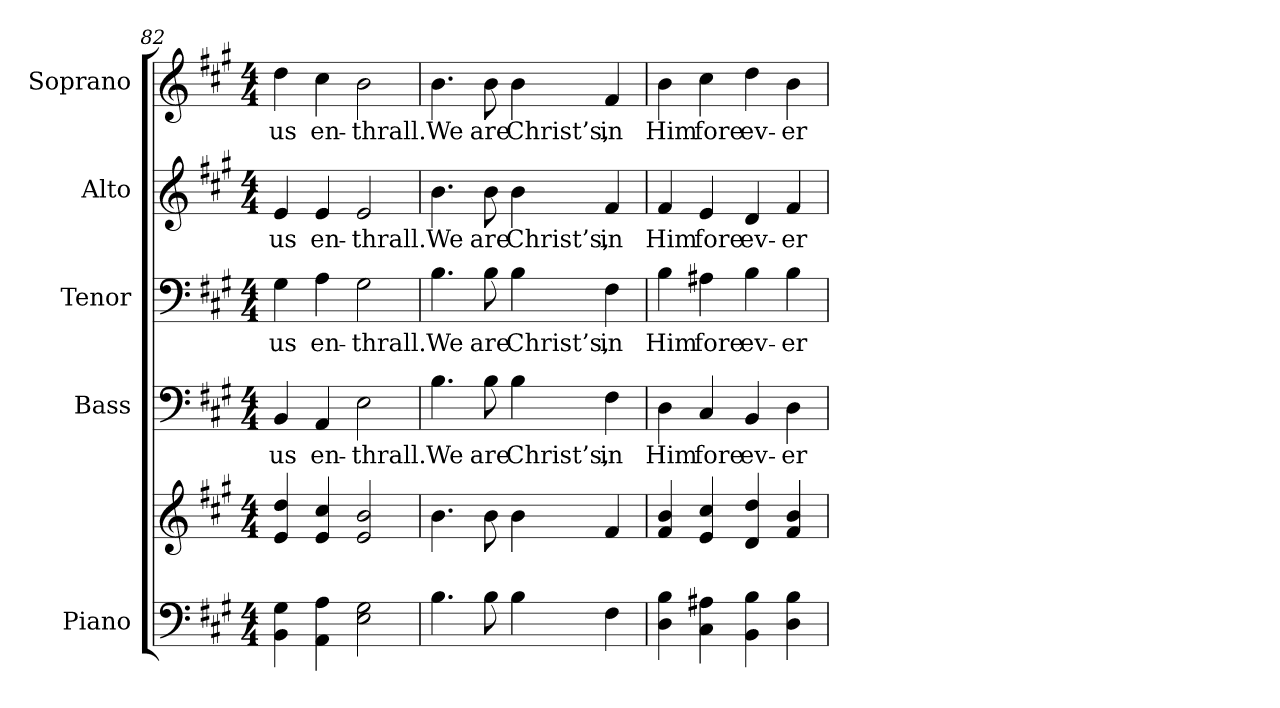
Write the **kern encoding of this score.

**kern	**kern	**kern	**text	**kern	**text	**kern	**text	**kern	**text
*part5	*part5	*part4	*part4	*part3	*part3	*part2	*part2	*part1	*part1
*staff6	*staff5	*staff4	*staff4	*staff3	*staff3	*staff2	*staff2	*staff1	*staff1
*I"Piano	*	*I"Bass	*	*I"Tenor	*	*I"Alto	*	*I"Soprano	*
*I'Pno.	*	*I'B.	*	*I'T.	*	*I'A.	*	*I'S.	*
*clefF4	*clefG2	*clefF4	*	*clefF4	*	*clefG2	*	*clefG2	*
*k[f#c#g#]	*k[f#c#g#]	*k[f#c#g#]	*	*k[f#c#g#]	*	*k[f#c#g#]	*	*k[f#c#g#]	*
*A:	*A:	*A:	*	*A:	*	*A:	*	*A:	*
*M4/4	*M4/4	*M4/4	*	*M4/4	*	*M4/4	*	*M4/4	*
=82	=82	=82	=82	=82	=82	=82	=82	=82	=82
!	!	!	!LO:LY:b:color=#000000	!	!	!	!	!	!
!	!	!	!	!	!LO:LY:b:color=#000000	!	!	!	!
!	!	!	!	!	!	!	!LO:LY:b:color=#000000	!	!
!	!	!	!	!	!	!	!	!	!LO:LY:b:color=#000000
4BBi\ 4G#i	4ei/ 4ddi	4BBi/	us	4G#i\	us	4ei/	us	4ddi\	us
!	!	!	!LO:LY:b:color=#000000	!	!	!	!	!	!
!	!	!	!	!	!LO:LY:b:color=#000000	!	!	!	!
!	!	!	!	!	!	!	!LO:LY:b:color=#000000	!	!
!	!	!	!	!	!	!	!	!	!LO:LY:b:color=#000000
4AAi\ 4Ai	4ei/ 4cc#i	4AAi/	en-	4Ai\	en-	4ei/	en-	4cc#i\	en-
!	!	!	!LO:LY:b:color=#000000	!	!	!	!	!	!
!	!	!	!	!	!LO:LY:b:color=#000000	!	!	!	!
!	!	!	!	!	!	!	!LO:LY:b:color=#000000	!	!
!	!	!	!	!	!	!	!	!	!LO:LY:b:color=#000000
2Ei\ 2G#i	2ei/ 2bi	2Ei\	-thrall.	2G#i\	-thrall.	2ei/	-thrall.	2bi\	-thrall.
!!LO:PB:g=z
=83	=83	=83	=83	=83	=83	=83	=83	=83	=83
!	!	!	!LO:LY:b:color=#000000	!	!	!	!	!	!
!	!	!	!	!	!LO:LY:b:color=#000000	!	!	!	!
!	!	!	!	!	!	!	!LO:LY:b:color=#000000	!	!
!	!	!	!	!	!	!	!	!	!LO:LY:b:color=#000000
4.Bi\	4.bi\	4.Bi\	We	4.Bi\	We	4.bi\	We	4.bi\	We
!	!	!	!LO:LY:b:color=#000000	!	!	!	!	!	!
!	!	!	!	!	!LO:LY:b:color=#000000	!	!	!	!
!	!	!	!	!	!	!	!LO:LY:b:color=#000000	!	!
!	!	!	!	!	!	!	!	!	!LO:LY:b:color=#000000
8Bi\	8bi\	8Bi\	are	8Bi\	are	8bi\	are	8bi\	are
!	!	!	!LO:LY:b:color=#000000	!	!	!	!	!	!
!	!	!	!	!	!LO:LY:b:color=#000000	!	!	!	!
!	!	!	!	!	!	!	!LO:LY:b:color=#000000	!	!
!	!	!	!	!	!	!	!	!	!LO:LY:b:color=#000000
4Bi\	4bi\	4Bi\	Christ’s,	4Bi\	Christ’s,	4bi\	Christ’s,	4bi\	Christ’s,
!	!	!	!LO:LY:b:color=#000000	!	!	!	!	!	!
!	!	!	!	!	!LO:LY:b:color=#000000	!	!	!	!
!	!	!	!	!	!	!	!LO:LY:b:color=#000000	!	!
!	!	!	!	!	!	!	!	!	!LO:LY:b:color=#000000
4F#i\	4f#i/	4F#i\	in	4F#i\	in	4f#i/	in	4f#i/	in
=84	=84	=84	=84	=84	=84	=84	=84	=84	=84
!	!	!	!LO:LY:b:color=#000000	!	!	!	!	!	!
!	!	!	!	!	!LO:LY:b:color=#000000	!	!	!	!
!	!	!	!	!	!	!	!LO:LY:b:color=#000000	!	!
!	!	!	!	!	!	!	!	!	!LO:LY:b:color=#000000
4Di\ 4Bi	4f#i/ 4bi	4Di\	Him	4Bi\	Him	4f#i/	Him	4bi\	Him
!	!	!	!LO:LY:b:color=#000000	!	!	!	!	!	!
!	!	!	!	!	!LO:LY:b:color=#000000	!	!	!	!
!	!	!	!	!	!	!	!LO:LY:b:color=#000000	!	!
!	!	!	!	!	!	!	!	!	!LO:LY:b:color=#000000
4C#i\ 4A#Xi	4ei/ 4cc#i	4C#i/	fore	4A#Xi\	fore	4ei/	fore	4cc#i\	fore
!	!	!	!LO:LY:b:color=#000000	!	!	!	!	!	!
!	!	!	!	!	!LO:LY:b:color=#000000	!	!	!	!
!	!	!	!	!	!	!	!LO:LY:b:color=#000000	!	!
!	!	!	!	!	!	!	!	!	!LO:LY:b:color=#000000
4BBi\ 4Bi	4di/ 4ddi	4BBi/	ev-	4Bi\	ev-	4di/	ev-	4ddi\	ev-
!	!	!	!LO:LY:b:color=#000000	!	!	!	!	!	!
!	!	!	!	!	!LO:LY:b:color=#000000	!	!	!	!
!	!	!	!	!	!	!	!LO:LY:b:color=#000000	!	!
!	!	!	!	!	!	!	!	!	!LO:LY:b:color=#000000
4Di\ 4Bi	4f#i/ 4bi	4Di\	-er	4Bi\	-er	4f#i/	-er	4bi\	-er
=	=	=	=	=	=	=	=	=	=
*-	*-	*-	*-	*-	*-	*-	*-	*-	*-
